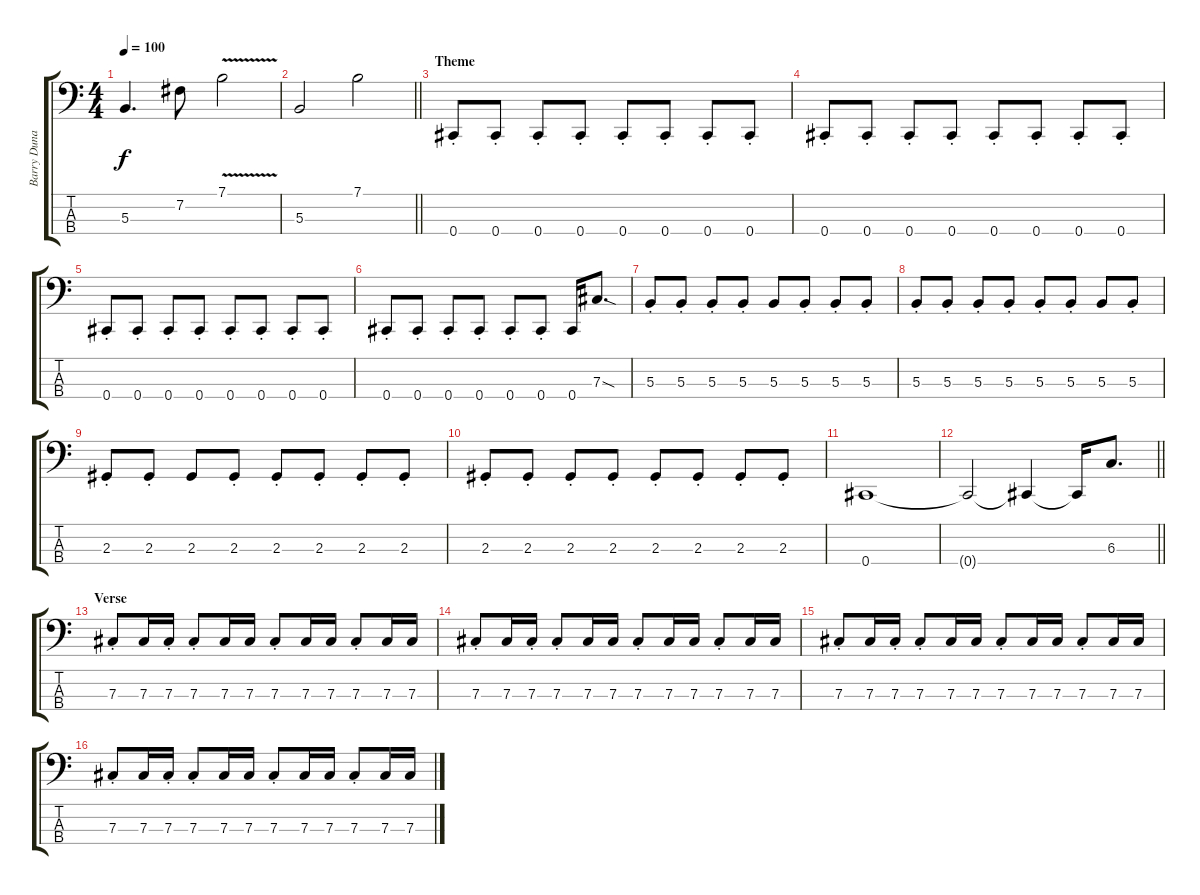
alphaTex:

\track ("Barry Dunaway" "Barry Duna") {instrument electricbassfinger}
\staff {score tabs}
\tuning (E2 B1 Gb1 Db1) {hide}
\ts (4 4)
\tempo 100
\clef f4
\ks c
5.3.4{d dy f} 7.2.8 7.1{v}.2 |
\barLineRight lightlight
5.3.2 7.1.2 |
\section ("" "Theme")
0.4{st}.8 0.4{st}.8 0.4{st}.8 0.4{st}.8 0.4{st}.8 0.4{st}.8 0.4{st}.8 0.4{st}.8 |
0.4{st}.8 0.4{st}.8 0.4{st}.8 0.4{st}.8 0.4{st}.8 0.4{st}.8 0.4{st}.8 0.4{st}.8 |
0.4{st}.8 0.4{st}.8 0.4{st}.8 0.4{st}.8 0.4{st}.8 0.4{st}.8 0.4{st}.8 0.4{st}.8 |
0.4{st}.8 0.4{st}.8 0.4{st}.8 0.4{st}.8 0.4{st}.8 0.4{st}.8 0.4.16 7.3{sod}.8{d} |
5.3{st}.8 5.3{st}.8 5.3{st}.8 5.3{st}.8 5.3.8 5.3{st}.8 5.3{st}.8 5.3{st}.8 |
5.3{st}.8 5.3{st}.8 5.3{st}.8 5.3{st}.8 5.3{st}.8 5.3{st}.8 5.3.8 5.3{st}.8 |
2.3{st}.8 2.3{st}.8 2.3.8 2.3{st}.8 2.3{st}.8 2.3{st}.8 2.3{st}.8 2.3{st}.8 |
2.3{st}.8 2.3{st}.8 2.3{st}.8 2.3{st}.8 2.3{st}.8 2.3{st}.8 2.3{st}.8 2.3{st}.8 |
0.4.1 |
\barLineRight lightlight
0.4{t}.2 0.4{t}.4 0.4{t}.16 6.3.8{d} |
\section ("" "Verse")
7.3{st}.8 7.3.16 7.3{st}.16 7.3{st}.8 7.3.16 7.3.16 7.3{st}.8 7.3.16 7.3.16 7.3{st}.8 7.3.16 7.3.16 |
7.3{st}.8 7.3.16 7.3{st}.16 7.3{st}.8 7.3.16 7.3.16 7.3{st}.8 7.3.16 7.3.16 7.3{st}.8 7.3.16 7.3.16 |
7.3{st}.8 7.3.16 7.3{st}.16 7.3{st}.8 7.3.16 7.3.16 7.3{st}.8 7.3.16 7.3.16 7.3{st}.8 7.3.16 7.3.16 |
7.3{st}.8 7.3.16 7.3{st}.16 7.3{st}.8 7.3.16 7.3.16 7.3{st}.8 7.3.16 7.3.16 7.3{st}.8 7.3.16 7.3.16
